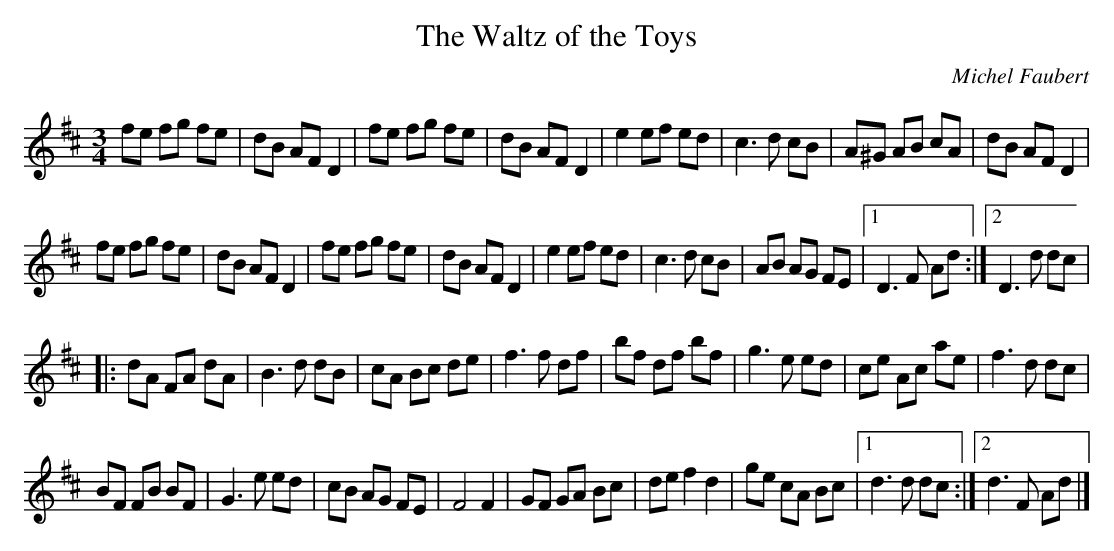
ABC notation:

X:1
T:Waltz of the Toys, The
M:3/4
L:1/8
C:Michel Faubert
K:D
fe fg fe|dB AF D2|fe fg fe|dB AF D2|
e2 ef ed|c3 d cB|A^G AB cA|dB AF D2|!
fe fg fe|dB AF D2|fe fg fe|dB AF D2|
e2 ef ed|c3 d cB|AB AG FE|1D3 F Ad:|2D3 d dc|!
|:dA FA dA|B3 d dB|cA Bc de|f3 f df|
bf df bf|g3 e ed|ce Ac ae|f3 d dc|!
BF FB BF|G3 e ed|cB AG FE|F4 F2|
GF GA Bc|de f2 d2|ge cA Bc|1d3 d dc:|2d3 F Ad|]!
